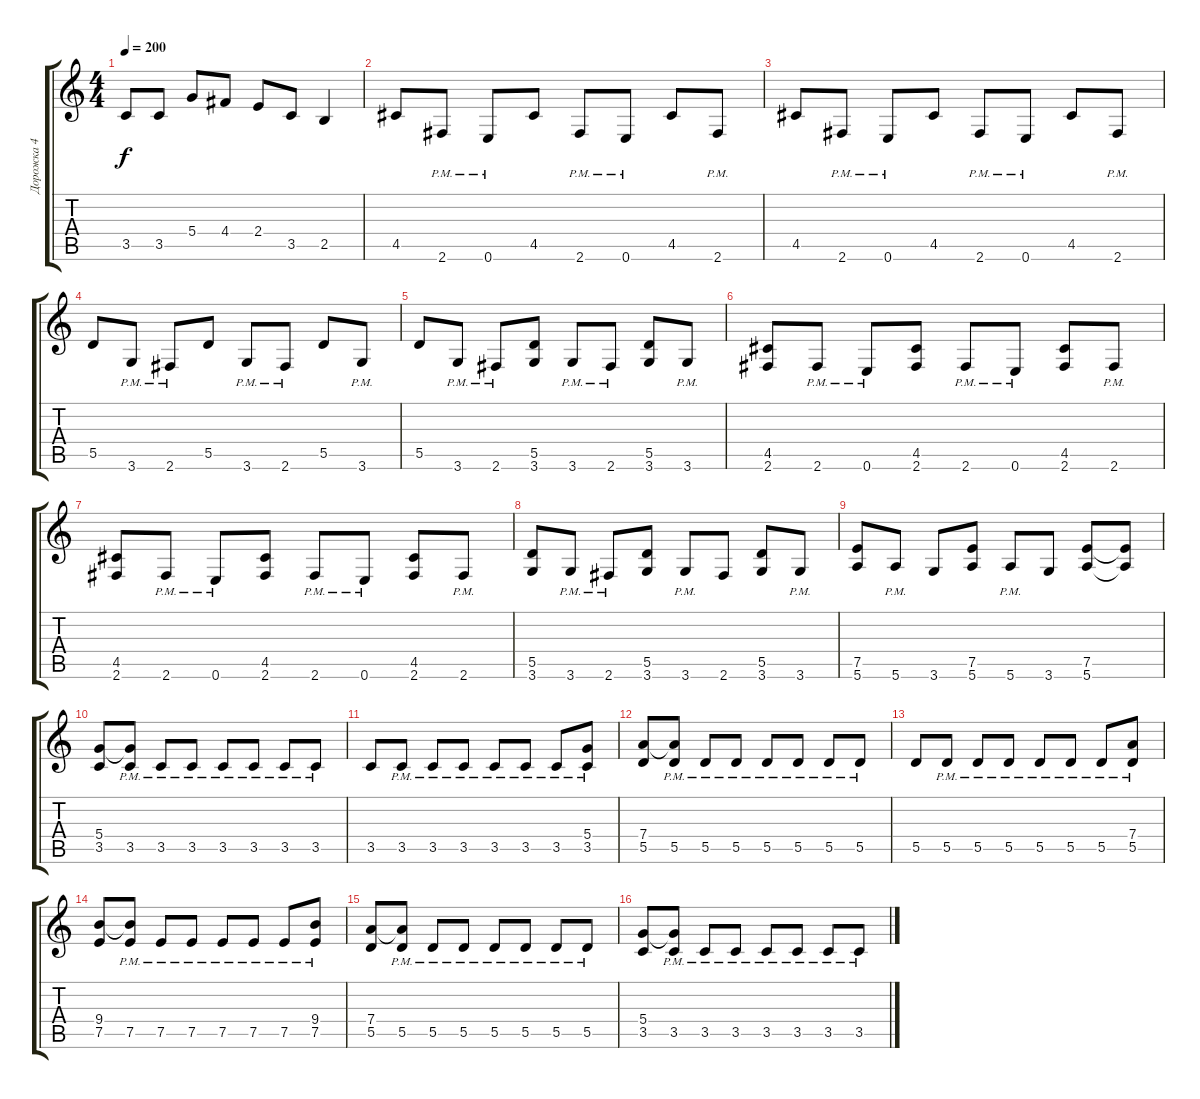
\track ("Дорожка 4" "Дорожка 4") {instrument distortionguitar}
\staff {score tabs}
\tuning (E4 B3 G3 D3 A2 E2) {hide}
\ts (4 4)
\tempo 200
\clef g2
\ks c
3.5.8{dy f} 3.5.8 5.4.8 4.4.8 2.4.8 3.5.8 2.5.4 |
4.5.8 2.6{pm}.8 0.6{pm}.8 4.5.8 2.6{pm}.8 0.6{pm}.8 4.5.8 2.6{pm}.8 |
4.5.8 2.6{pm}.8 0.6{pm}.8 4.5.8 2.6{pm}.8 0.6{pm}.8 4.5.8 2.6{pm}.8 |
5.5.8 3.6{pm}.8 2.6{pm}.8 5.5.8 3.6{pm}.8 2.6{pm}.8 5.5.8 3.6{pm}.8 |
5.5.8 3.6{pm}.8 2.6{pm}.8 (5.5 3.6).8 3.6{pm}.8 2.6{pm}.8 (5.5 3.6).8 3.6{pm}.8 |
(4.5 2.6).8 2.6{pm}.8 0.6{pm}.8 (4.5 2.6).8 2.6{pm}.8 0.6{pm}.8 (4.5 2.6).8 2.6{pm}.8 |
(4.5 2.6).8 2.6{pm}.8 0.6{pm}.8 (4.5 2.6).8 2.6{pm}.8 0.6{pm}.8 (4.5 2.6).8 2.6{pm}.8 |
(5.5 3.6).8 3.6{pm}.8 2.6{pm}.8 (5.5 3.6).8 3.6{pm}.8 2.6.8 (5.5 3.6).8 3.6{pm}.8 |
(7.5 5.6).8 5.6{pm}.8 3.6.8 (7.5 5.6).8 5.6{pm}.8 3.6.8 (7.5 5.6).8 (7.5{t} 5.6{t}).8 |
(5.4 3.5).8 (5.4{t} 3.5{pm}).8 3.5{pm}.8 3.5{pm}.8 3.5{pm}.8 3.5{pm}.8 3.5{pm}.8 3.5{pm}.8 |
3.5.8 3.5{pm}.8 3.5{pm}.8 3.5{pm}.8 3.5{pm}.8 3.5{pm}.8 3.5{pm}.8 (5.4 3.5{pm}).8 |
(7.4 5.5).8 (7.4{t} 5.5{pm}).8 5.5{pm}.8 5.5{pm}.8 5.5{pm}.8 5.5{pm}.8 5.5{pm}.8 5.5{pm}.8 |
5.5.8 5.5{pm}.8 5.5{pm}.8 5.5{pm}.8 5.5{pm}.8 5.5{pm}.8 5.5{pm}.8 (7.4 5.5{pm}).8 |
(9.4 7.5).8 (9.4{t} 7.5{pm}).8 7.5{pm}.8 7.5{pm}.8 7.5{pm}.8 7.5{pm}.8 7.5{pm}.8 (9.4 7.5{pm}).8 |
(7.4 5.5).8 (7.4{t} 5.5{pm}).8 5.5{pm}.8 5.5{pm}.8 5.5{pm}.8 5.5{pm}.8 5.5{pm}.8 5.5{pm}.8 |
(5.4 3.5).8 (5.4{t} 3.5{pm}).8 3.5{pm}.8 3.5{pm}.8 3.5{pm}.8 3.5{pm}.8 3.5{pm}.8 3.5{pm}.8
